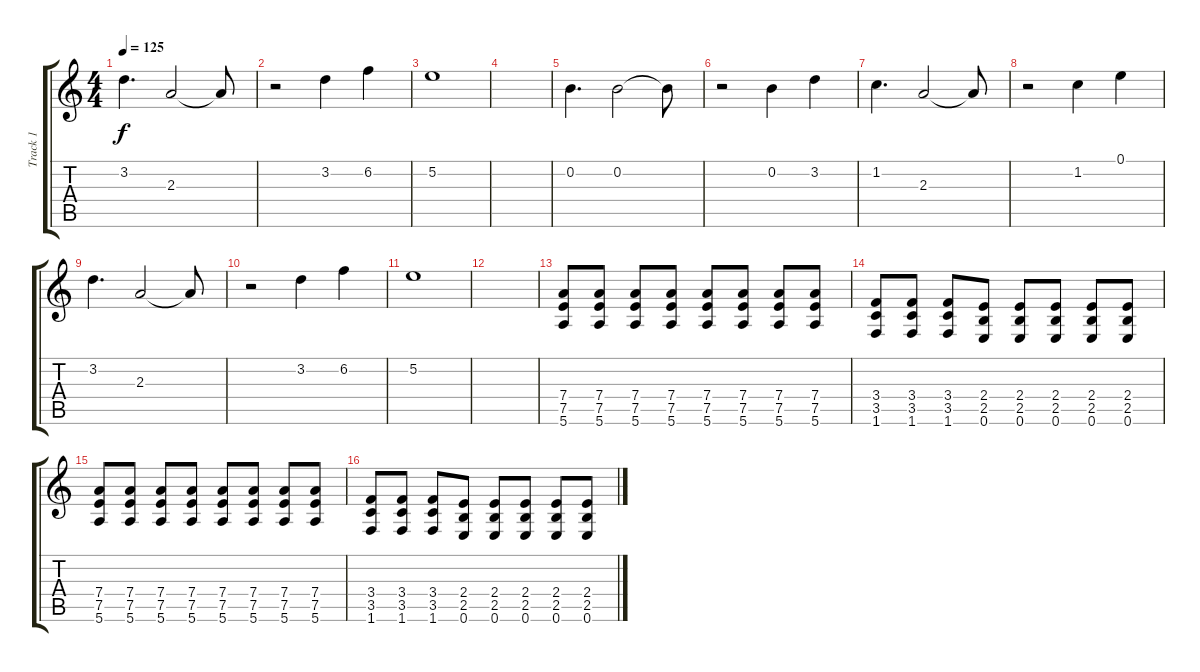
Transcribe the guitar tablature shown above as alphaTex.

\track ("Track 1" "Track 1") {instrument distortionguitar}
\staff {score tabs}
\tuning (E4 B3 G3 D3 A2 E2) {hide}
\ts (4 4)
\tempo 125
\clef g2
\ks c
3.2.4{d dy f} 2.3.2 2.3{t}.8 |
r.2 3.2.4 6.2.4 |
5.2.1 |
|
0.2.4{d volume 16 instrument electricguitarclean} 0.2.2 0.2{t}.8 |
r.2 0.2.4 3.2.4 |
1.2.4{d} 2.3.2 2.3{t}.8 |
r.2 1.2.4 0.1.4 |
3.2.4{d} 2.3.2 2.3{t}.8 |
r.2 3.2.4 6.2.4 |
5.2.1 |
|
(7.4 7.5 5.6).8{instrument distortionguitar} (7.4 7.5 5.6).8 (7.4 7.5 5.6).8 (7.4 7.5 5.6).8 (7.4 7.5 5.6).8 (7.4 7.5 5.6).8 (7.4 7.5 5.6).8 (7.4 7.5 5.6).8 |
(3.4 3.5 1.6).8 (3.4 3.5 1.6).8 (3.4 3.5 1.6).8 (2.4 2.5 0.6).8 (2.4 2.5 0.6).8 (2.4 2.5 0.6).8 (2.4 2.5 0.6).8 (2.4 2.5 0.6).8 |
(7.4 7.5 5.6).8{instrument distortionguitar} (7.4 7.5 5.6).8 (7.4 7.5 5.6).8 (7.4 7.5 5.6).8 (7.4 7.5 5.6).8 (7.4 7.5 5.6).8 (7.4 7.5 5.6).8 (7.4 7.5 5.6).8 |
(3.4 3.5 1.6).8 (3.4 3.5 1.6).8 (3.4 3.5 1.6).8 (2.4 2.5 0.6).8 (2.4 2.5 0.6).8 (2.4 2.5 0.6).8 (2.4 2.5 0.6).8 (2.4 2.5 0.6).8
